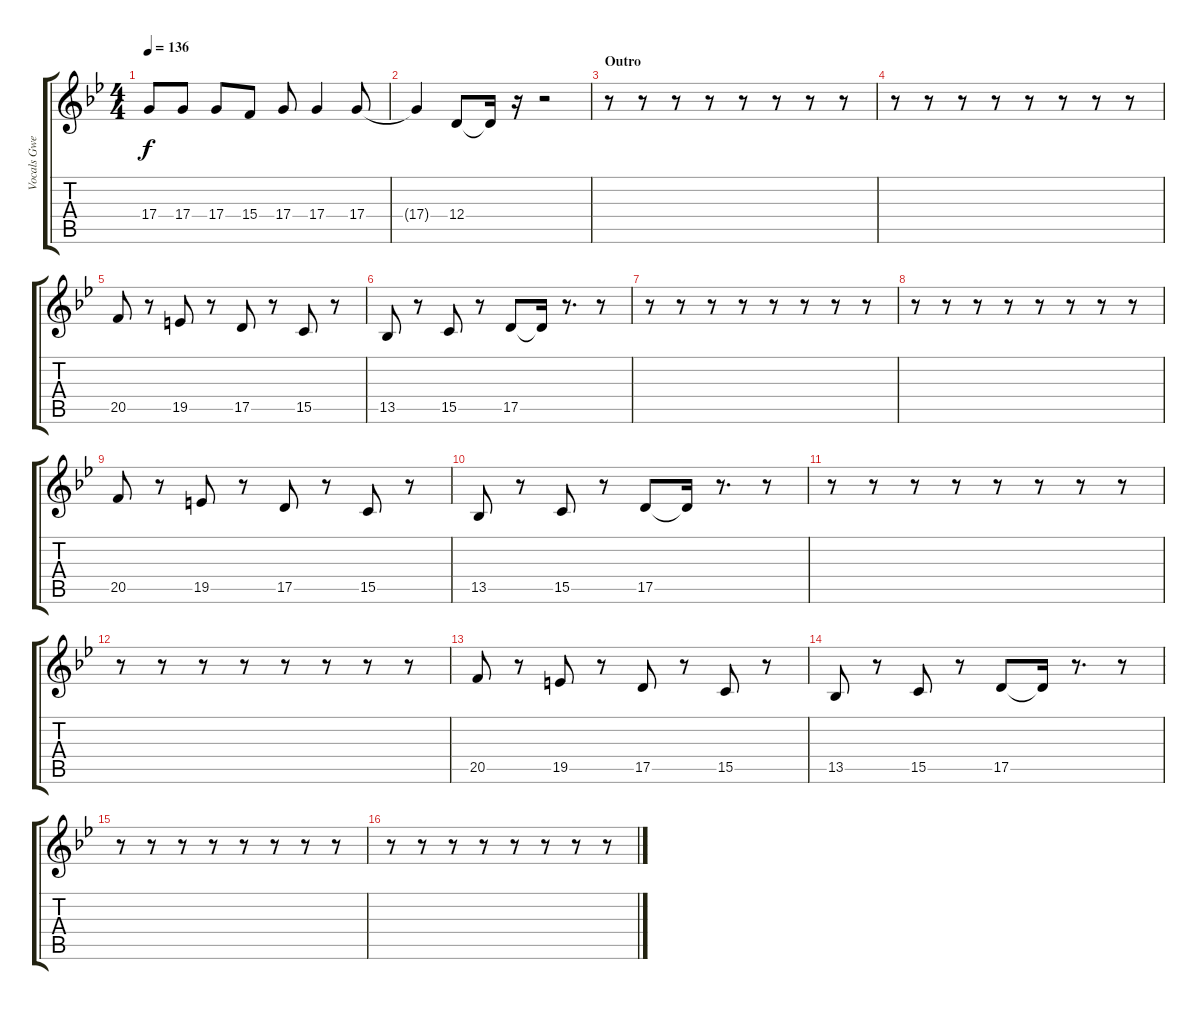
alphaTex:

\track ("Vocals Gwen Stefani " "Vocals Gwe") {instrument lead6voice}
\staff {score tabs}
\tuning (E4 B3 G3 D3 A2 E2) {hide}
\ts (4 4)
\tempo 136
\clef g2
\ks gminor
17.4.8{dy f} 17.4.8 17.4.8 15.4.8 17.4.8 17.4.4 17.4.8 |
17.4{t}.4 12.4.8 12.4{t}.16 r.16 r.2 |
\section ("" "Outro")
r.8 r.8 r.8 r.8 r.8 r.8 r.8 r.8 |
r.8 r.8 r.8 r.8 r.8 r.8 r.8 r.8 |
20.5.8 r.8 19.5.8 r.8 17.5.8 r.8 15.5.8 r.8 |
13.5.8 r.8 15.5.8 r.8 17.5.8 17.5{t}.16 r.8{d} r.8 |
r.8 r.8 r.8 r.8 r.8 r.8 r.8 r.8 |
r.8 r.8 r.8 r.8 r.8 r.8 r.8 r.8 |
20.5.8 r.8 19.5.8 r.8 17.5.8 r.8 15.5.8 r.8 |
13.5.8 r.8 15.5.8 r.8 17.5.8 17.5{t}.16 r.8{d} r.8 |
r.8 r.8 r.8 r.8 r.8 r.8 r.8 r.8 |
r.8 r.8 r.8 r.8 r.8 r.8 r.8 r.8 |
20.5.8 r.8 19.5.8 r.8 17.5.8 r.8 15.5.8 r.8 |
13.5.8 r.8 15.5.8 r.8 17.5.8 17.5{t}.16 r.8{d} r.8 |
r.8 r.8 r.8 r.8 r.8 r.8 r.8 r.8 |
r.8 r.8 r.8 r.8 r.8 r.8 r.8 r.8
